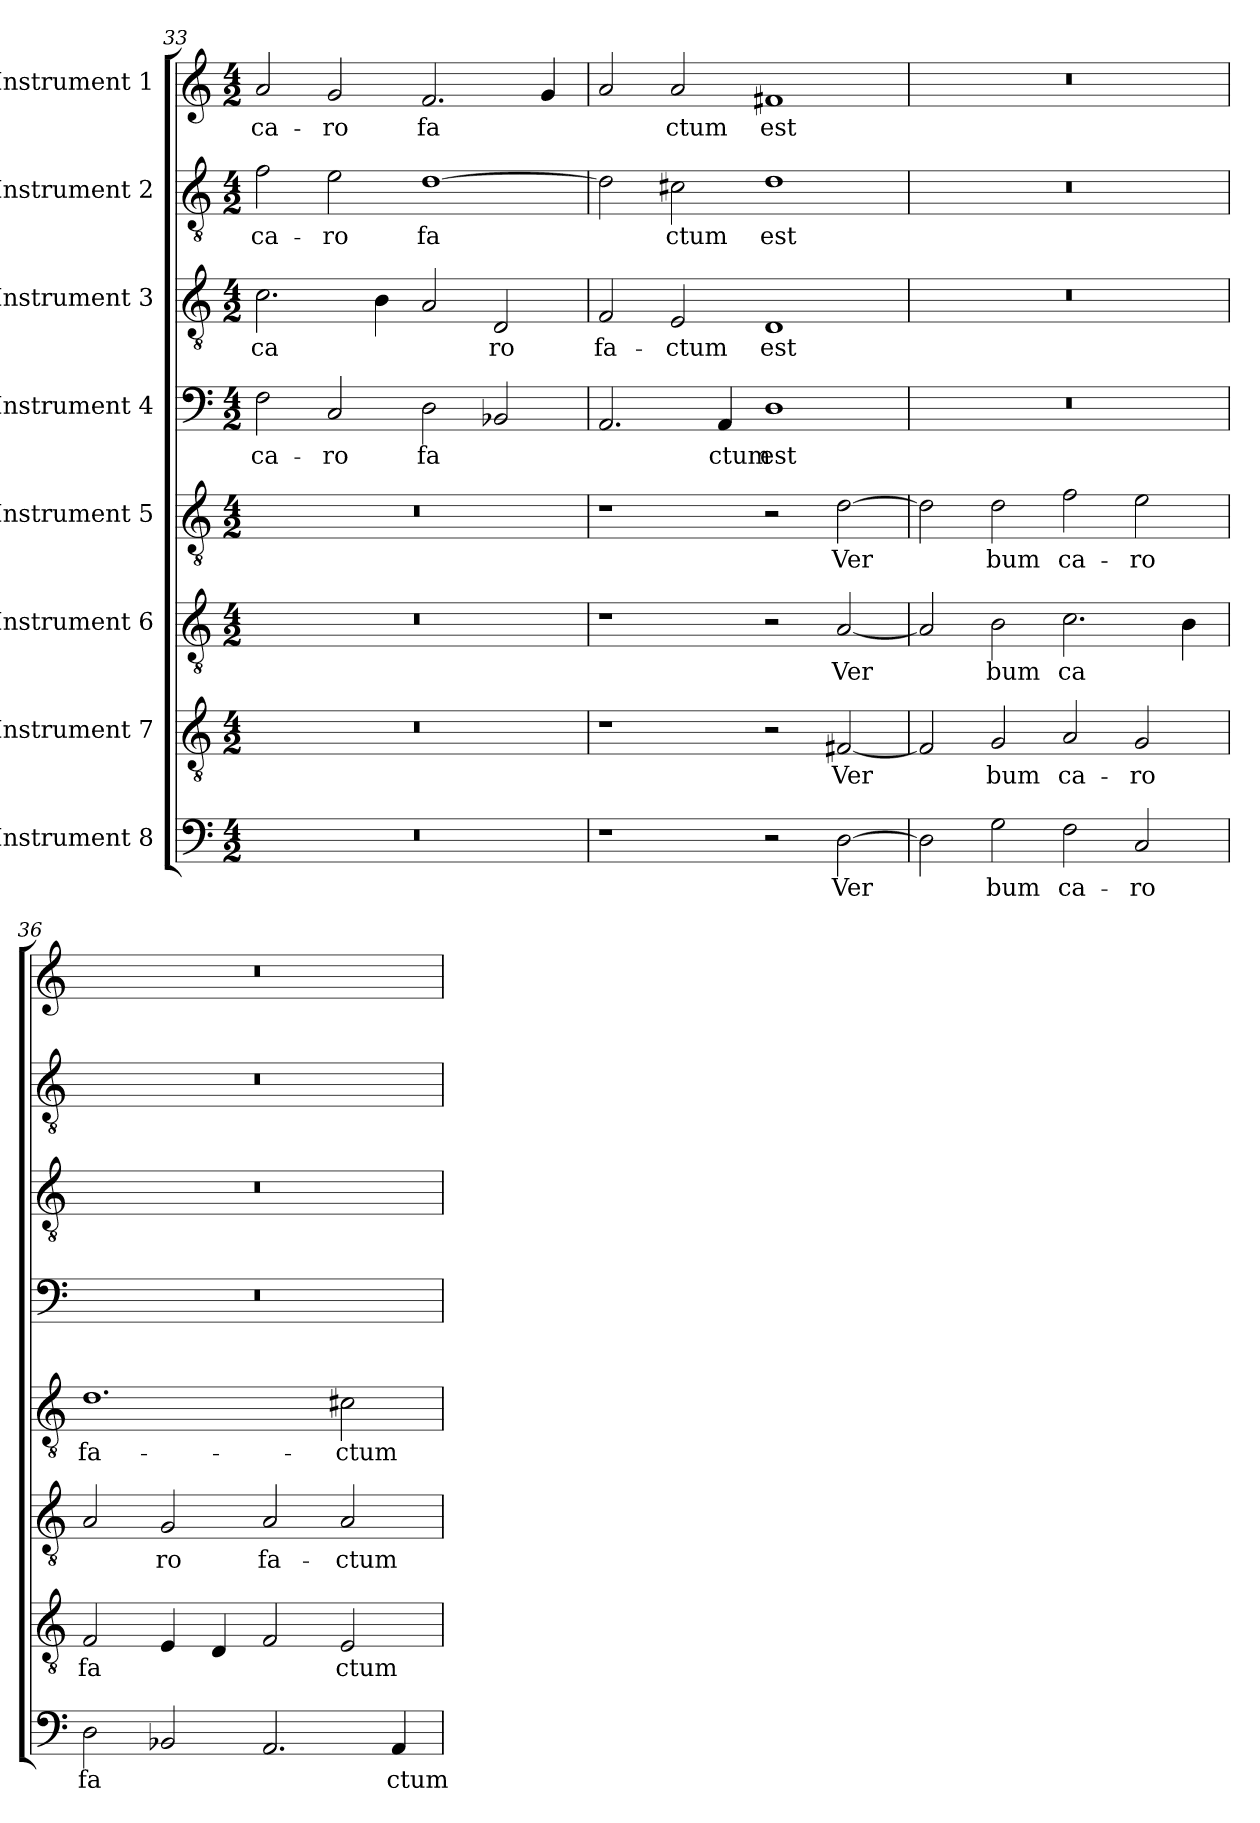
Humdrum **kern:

**kern	**text	**kern	**text	**kern	**text	**kern	**text	**kern	**text	**kern	**text	**kern	**text	**kern	**text
*part8	*part8	*part7	*part7	*part6	*part6	*part5	*part5	*part4	*part4	*part3	*part3	*part2	*part2	*part1	*part1
*staff8	*staff8	*staff7	*staff7	*staff6	*staff6	*staff5	*staff5	*staff4	*staff4	*staff3	*staff3	*staff2	*staff2	*staff1	*staff1
*I"Instrument 8	*	*I"Instrument 7	*	*I"Instrument 6	*	*I"Instrument 5	*	*I"Instrument 4	*	*I"Instrument 3	*	*I"Instrument 2	*	*I"Instrument 1	*
*clefF4	*	*clefGv2	*	*clefGv2	*	*clefGv2	*	*clefF4	*	*clefGv2	*	*clefGv2	*	*clefG2	*
*k[]	*	*k[]	*	*k[]	*	*k[]	*	*k[]	*	*k[]	*	*k[]	*	*k[]	*
*C:	*	*C:	*	*C:	*	*C:	*	*C:	*	*C:	*	*C:	*	*C:	*
*M4/2	*	*M4/2	*	*M4/2	*	*M4/2	*	*M4/2	*	*M4/2	*	*M4/2	*	*M4/2	*
=33	=33	=33	=33	=33	=33	=33	=33	=33	=33	=33	=33	=33	=33	=33	=33
!	!	!	!	!	!	!	!	!	!LO:LY:b:cj	!	!LO:LY:b:cj	!	!LO:LY:b:cj	!	!LO:LY:b:cj
0r	.	0r	.	0r	.	0r	.	2F\	ca-	2.c\	ca-	2f\	ca-	2a/	ca-
!	!	!	!	!	!	!	!	!	!LO:LY:b:cj	!	!	!	!LO:LY:b:cj	!	!LO:LY:b:cj
.	.	.	.	.	.	.	.	2C/	-ro	.	.	2e\	-ro	2g/	-ro
!	!	!	!	!	!	!	!	!	!	!	!LO:LY:b:cj	!	!	!	!
.	.	.	.	.	.	.	.	.	.	4B\	--	.	.	.	.
!	!	!	!	!	!	!	!	!	!LO:LY:b:cj	!	!LO:LY:b:cj	!	!LO:LY:b:cj	!	!LO:LY:b:cj
.	.	.	.	.	.	.	.	2D\	fa-	2A/	--	[>1d	fa-	2.f/	fa-
!	!	!	!	!	!	!	!	!	!LO:LY:b:cj	!	!LO:LY:b:cj	!	!	!	!
.	.	.	.	.	.	.	.	2BB-X/	--	2D/	-ro	.	.	.	.
!	!	!	!	!	!	!	!	!	!	!	!	!	!	!	!LO:LY:b:cj
.	.	.	.	.	.	.	.	.	.	.	.	.	.	4g/	--
=34	=34	=34	=34	=34	=34	=34	=34	=34	=34	=34	=34	=34	=34	=34	=34
!	!	!	!	!	!	!	!	!	!LO:LY:b:cj	!	!LO:LY:b:cj	!	!LO:LY:b:cj	!	!LO:LY:b:cj
1r	.	1r	.	1r	.	1r	.	2.AA/	--	2F/	fa-	2d\]	--	2a/	--
!	!	!	!	!	!	!	!	!	!	!	!LO:LY:b:cj	!	!LO:LY:b:cj	!	!LO:LY:b:cj
.	.	.	.	.	.	.	.	.	.	2E/	-ctum	2c#X\	-ctum	2a/	-ctum
!	!	!	!	!	!	!	!	!	!LO:LY:b:cj	!	!	!	!	!	!
.	.	.	.	.	.	.	.	4AA/	-ctum	.	.	.	.	.	.
!	!	!	!	!	!	!	!	!	!LO:LY:b:cj	!	!LO:LY:b:cj	!	!LO:LY:b:cj	!	!LO:LY:b:cj
2r	.	2r	.	2r	.	2r	.	1D	est	1D	est	1d	est	1f#X	est
!	!LO:LY:b:cj	!	!LO:LY:b:cj	!	!LO:LY:b:cj	!	!LO:LY:b:cj	!	!	!	!	!	!	!	!
[>2D\	Ver-	[<2F#X/	Ver-	[<2A/	Ver-	[>2d\	Ver-	.	.	.	.	.	.	.	.
=35	=35	=35	=35	=35	=35	=35	=35	=35	=35	=35	=35	=35	=35	=35	=35
!	!LO:LY:b:cj	!	!LO:LY:b:cj	!	!LO:LY:b:cj	!	!LO:LY:b:cj	!	!	!	!	!	!	!	!
2D\]	--	2F#/]	--	2A/]	--	2d\]	--	0r	.	0r	.	0r	.	0r	.
!	!LO:LY:b:cj	!	!LO:LY:b:cj	!	!LO:LY:b:cj	!	!LO:LY:b:cj	!	!	!	!	!	!	!	!
2G\	-bum	2G/	-bum	2B\	-bum	2d\	-bum	.	.	.	.	.	.	.	.
!	!LO:LY:b:cj	!	!LO:LY:b:cj	!	!LO:LY:b:cj	!	!LO:LY:b:cj	!	!	!	!	!	!	!	!
2F\	ca-	2A/	ca-	2.c\	ca-	2f\	ca-	.	.	.	.	.	.	.	.
!	!LO:LY:b:cj	!	!LO:LY:b:cj	!	!	!	!LO:LY:b:cj	!	!	!	!	!	!	!	!
2C/	-ro	2G/	-ro	.	.	2e\	-ro	.	.	.	.	.	.	.	.
!	!	!	!	!	!LO:LY:b:cj	!	!	!	!	!	!	!	!	!	!
.	.	.	.	4B\	--	.	.	.	.	.	.	.	.	.	.
=36	=36	=36	=36	=36	=36	=36	=36	=36	=36	=36	=36	=36	=36	=36	=36
!	!LO:LY:b:cj	!	!LO:LY:b:cj	!	!LO:LY:b:cj	!	!LO:LY:b:cj	!	!	!	!	!	!	!	!
2D\	fa-	2F/	fa-	2A/	--	1.d	fa-	0r	.	0r	.	0r	.	0r	.
!	!LO:LY:b:cj	!	!LO:LY:b:cj	!	!LO:LY:b:cj	!	!	!	!	!	!	!	!	!	!
2BB-X/	--	4E/	--	2G/	-ro	.	.	.	.	.	.	.	.	.	.
!	!	!	!LO:LY:b:cj	!	!	!	!	!	!	!	!	!	!	!	!
.	.	4D/	--	.	.	.	.	.	.	.	.	.	.	.	.
!	!LO:LY:b:cj	!	!LO:LY:b:cj	!	!LO:LY:b:cj	!	!	!	!	!	!	!	!	!	!
2.AA/	--	2F/	--	2A/	fa-	.	.	.	.	.	.	.	.	.	.
!	!	!	!LO:LY:b:cj	!	!LO:LY:b:cj	!	!LO:LY:b:cj	!	!	!	!	!	!	!	!
.	.	2E/	-ctum	2A/	-ctum	2c#X\	-ctum	.	.	.	.	.	.	.	.
!	!LO:LY:b:cj	!	!	!	!	!	!	!	!	!	!	!	!	!	!
4AA/	-ctum	.	.	.	.	.	.	.	.	.	.	.	.	.	.
=	=	=	=	=	=	=	=	=	=	=	=	=	=	=	=
*-	*-	*-	*-	*-	*-	*-	*-	*-	*-	*-	*-	*-	*-	*-	*-
